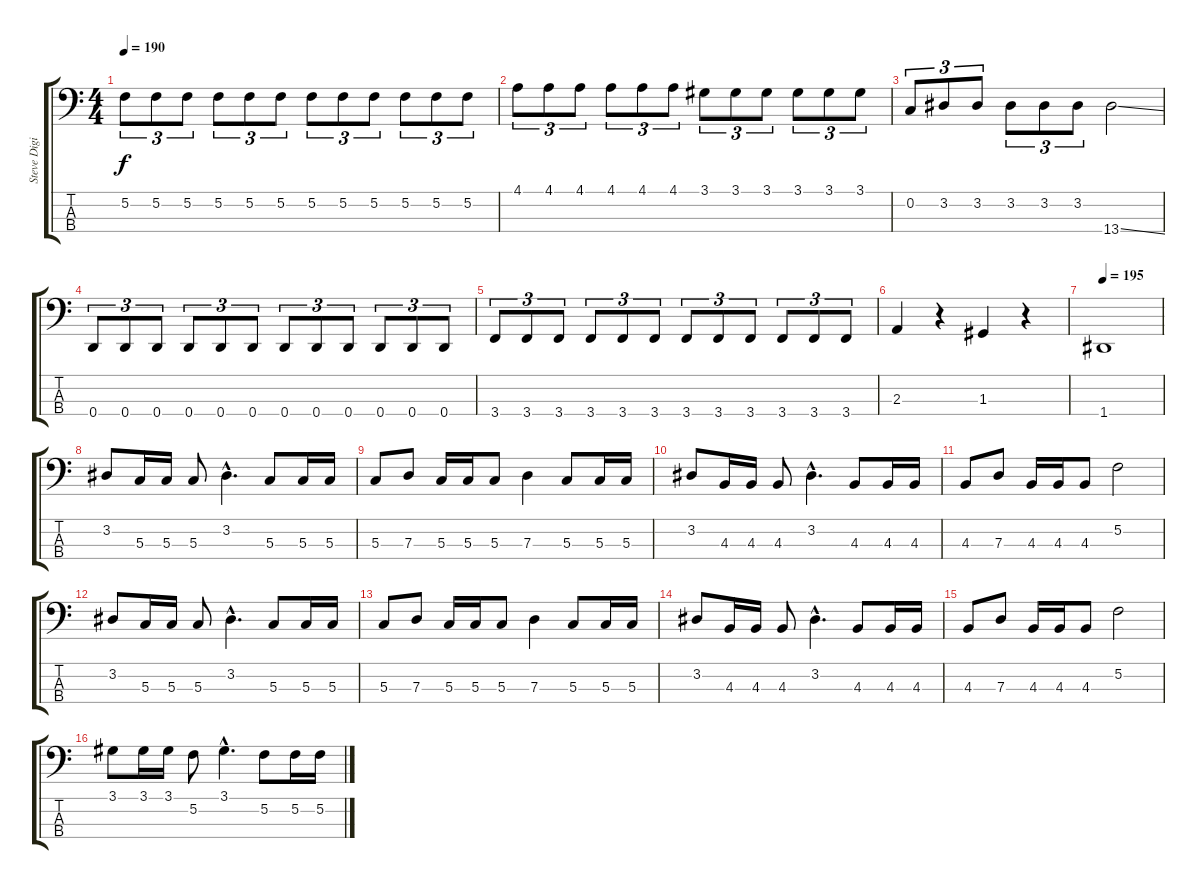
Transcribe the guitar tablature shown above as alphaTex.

\track ("Steve Digiorgio" "Steve Digi") {instrument fretlessbass}
\staff {score tabs}
\tuning (F2 C2 G1 D1) {hide}
\ts (4 4)
\tempo 190
\clef f4
\ks c
5.2.8{tu (3 2) dy f} 5.2.8{tu (3 2)} 5.2.8{tu (3 2)} 5.2.8{tu (3 2)} 5.2.8{tu (3 2)} 5.2.8{tu (3 2)} 5.2.8{tu (3 2)} 5.2.8{tu (3 2)} 5.2.8{tu (3 2)} 5.2.8{tu (3 2)} 5.2.8{tu (3 2)} 5.2.8{tu (3 2)} |
4.1.8{tu (3 2)} 4.1.8{tu (3 2)} 4.1.8{tu (3 2)} 4.1.8{tu (3 2)} 4.1.8{tu (3 2)} 4.1.8{tu (3 2)} 3.1.8{tu (3 2)} 3.1.8{tu (3 2)} 3.1.8{tu (3 2)} 3.1.8{tu (3 2)} 3.1.8{tu (3 2)} 3.1.8{tu (3 2)} |
0.2.8{tu (3 2)} 3.2.8{tu (3 2)} 3.2.8{tu (3 2)} 3.2.8{tu (3 2)} 3.2.8{tu (3 2)} 3.2.8{tu (3 2)} 13.4{ss}.2 |
0.4.8{tu (3 2)} 0.4.8{tu (3 2)} 0.4.8{tu (3 2)} 0.4.8{tu (3 2)} 0.4.8{tu (3 2)} 0.4.8{tu (3 2)} 0.4.8{tu (3 2)} 0.4.8{tu (3 2)} 0.4.8{tu (3 2)} 0.4.8{tu (3 2)} 0.4.8{tu (3 2)} 0.4.8{tu (3 2)} |
3.4.8{tu (3 2)} 3.4.8{tu (3 2)} 3.4.8{tu (3 2)} 3.4.8{tu (3 2)} 3.4.8{tu (3 2)} 3.4.8{tu (3 2)} 3.4.8{tu (3 2)} 3.4.8{tu (3 2)} 3.4.8{tu (3 2)} 3.4.8{tu (3 2)} 3.4.8{tu (3 2)} 3.4.8{tu (3 2)} |
2.3.4 r.4 1.3.4 r.4 |
\tempo 195
1.4.1 |
3.2.8 5.3.16 5.3.16 5.3.8 3.2{hac}.4{d} 5.3.8 5.3.16 5.3.16 |
5.3.8 7.3.8 5.3.16 5.3.16 5.3.8 7.3.4 5.3.8 5.3.16 5.3.16 |
3.2.8 4.3.16 4.3.16 4.3.8 3.2{hac}.4{d} 4.3.8 4.3.16 4.3.16 |
4.3.8 7.3.8 4.3.16 4.3.16 4.3.8 5.2.2 |
3.2.8 5.3.16 5.3.16 5.3.8 3.2{hac}.4{d} 5.3.8 5.3.16 5.3.16 |
5.3.8 7.3.8 5.3.16 5.3.16 5.3.8 7.3.4 5.3.8 5.3.16 5.3.16 |
3.2.8 4.3.16 4.3.16 4.3.8 3.2{hac}.4{d} 4.3.8 4.3.16 4.3.16 |
4.3.8 7.3.8 4.3.16 4.3.16 4.3.8 5.2.2 |
3.1.8 3.1.16 3.1.16 5.2.8 3.1{hac}.4{d} 5.2.8 5.2.16 5.2.16
